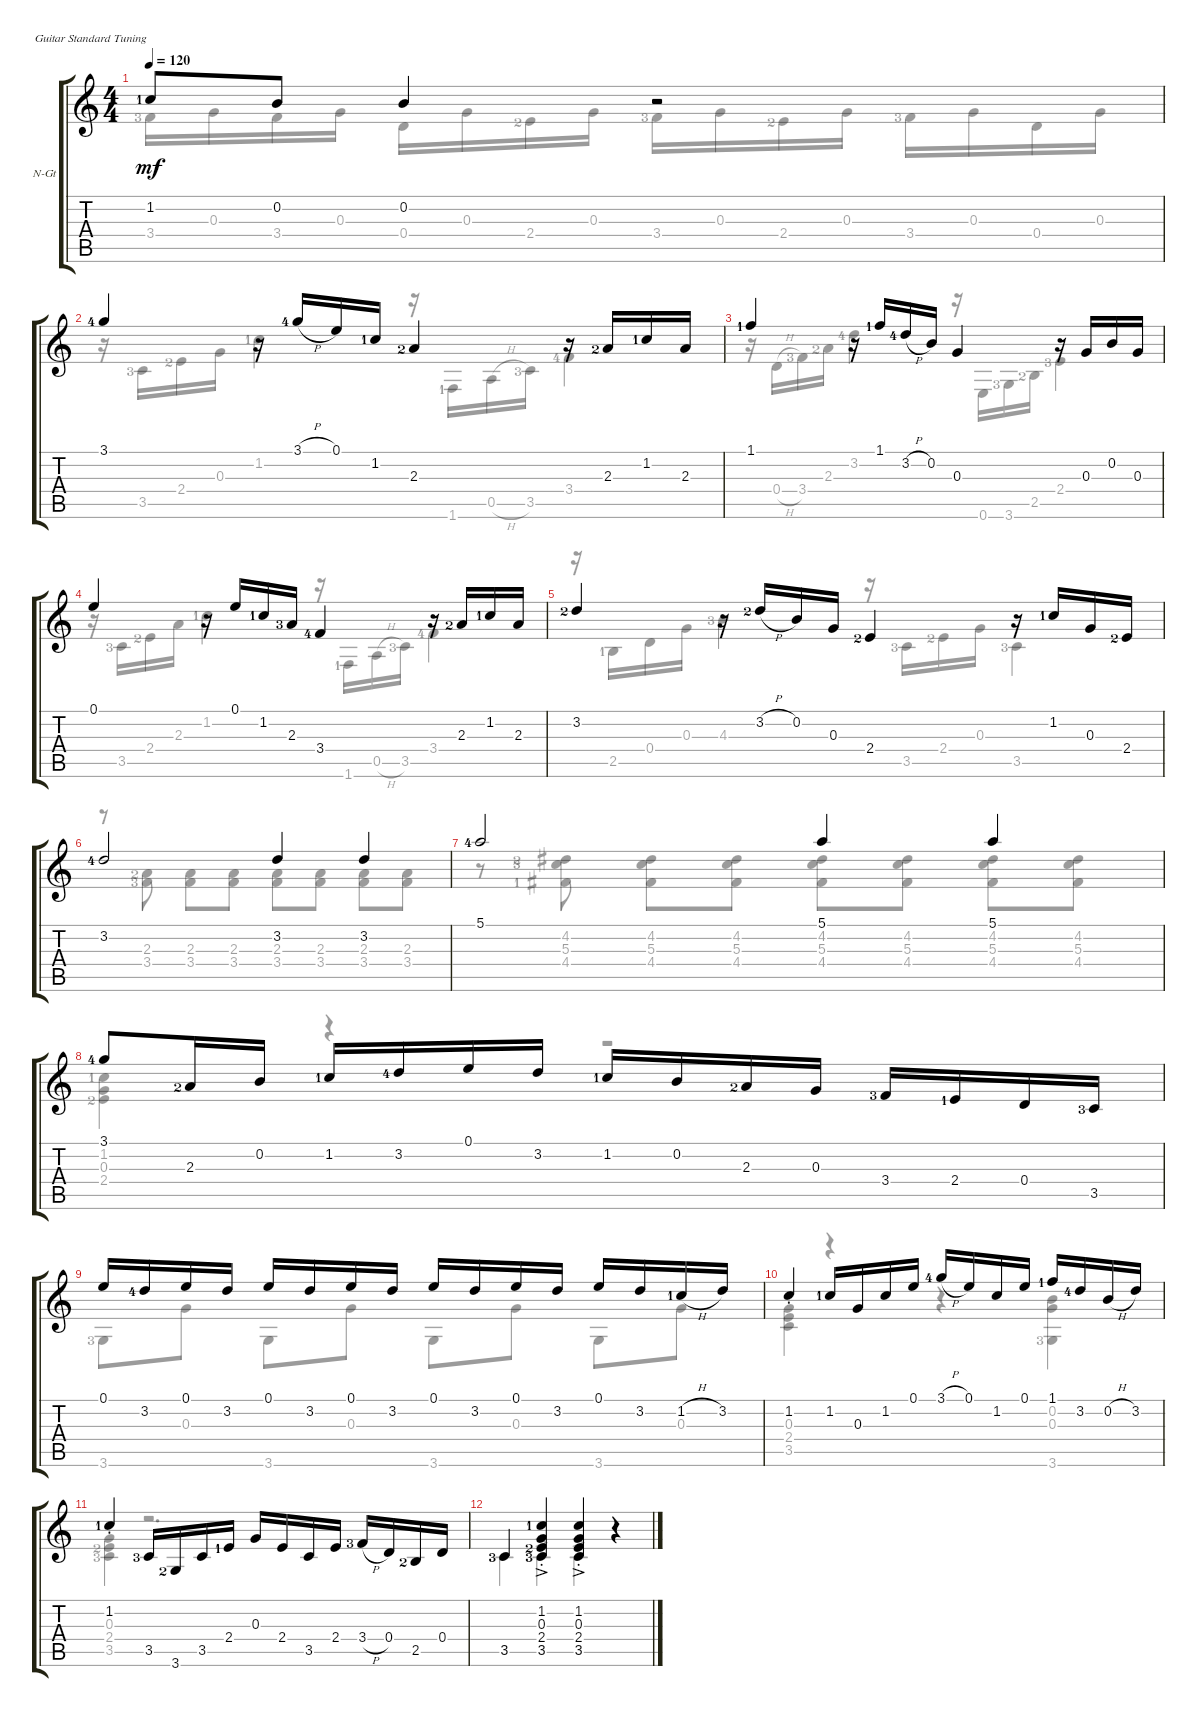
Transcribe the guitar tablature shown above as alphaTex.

\defaultSystemsLayout 4
\bracketExtendMode groupsimilarinstruments
\firstSystemTrackNameOrientation horizontal
\otherSystemsTrackNameOrientation horizontal
\track ("Nylon Guitar" "N-Gt") {instrument acousticguitarsteel}
\staff {score tabs}
\tuning (E4 B3 G3 D3 A2 E2)
\voice
\ts (4 4)
\tempo 120
\clef g2
\ks c
1.2{lf 2}.8{dy mf} 0.2.8 0.2.4 r.2 |
3.1{lf 5}.4 r.16 3.1{h lf 5}.16 0.1.16 1.2{lf 2}.16 2.3{lf 3}.4 r.16 2.3{lf 3}.16 1.2{lf 2}.16 2.3.16 |
1.1{lf 2}.4 r.16 1.1{lf 2}.16 3.2{h lf 5}.16 0.2.16 0.3.4 r.16 0.3.16 0.2.16 0.3.16 |
0.1.4 r.16 0.1.16 1.2{lf 2}.16 2.3{lf 4}.16 3.4{lf 5}.4 r.16 2.3{lf 3}.16 1.2{lf 2}.16 2.3.16 |
3.2{lf 3}.4 r.16 3.2{h lf 3}.16 0.2.16 0.3.16 2.4{lf 3}.4 r.16 1.2{lf 2}.16 0.3.16 2.4{lf 3}.16 |
3.2{lf 5}.2 3.2.4 3.2.4 |
5.1{lf 5}.2 5.1.4 5.1.4 |
3.1{lf 5}.8 2.3{lf 3}.16 0.2.16 1.2{lf 2}.16 3.2{lf 5}.16 0.1.16 3.2.16 1.2{lf 2}.16 0.2.16 2.3{lf 3}.16 0.3.16 3.4{lf 4}.16 2.4{lf 2}.16 0.4.16 3.5{lf 4}.16 |
0.1.16 3.2{lf 5}.16 0.1.16 3.2.16 0.1.16 3.2.16 0.1.16 3.2.16 0.1.16 3.2.16 0.1.16 3.2.16 0.1.16 3.2.16 1.2{h lf 2}.16 3.2.16 |
1.2{st}.4 1.2{lf 2}.16 0.3.16 1.2.16 0.1.16 3.1{h lf 5}.16 0.1.16 1.2.16 0.1.16 1.1{lf 2}.16 3.2{lf 5}.16 0.2{h}.16 3.2.16 |
1.2{st lf 2}.4 3.5{lf 4}.16 3.6{lf 3}.16 3.5.16 2.4{lf 2}.16 0.3.16 2.4.16 3.5.16 2.4.16 3.4{h lf 4}.16 0.4.16 2.5{lf 3}.16 0.4.16 |
3.5{lf 4}.4 (3.5{ac st lf 4} 2.4{ac st lf 3} 0.3{ac st} 1.2{ac st lf 2}).4 (1.2{ac st} 0.3{ac st} 2.4{ac st} 3.5{ac st}).4 r.4
\voice
\clef g2
\ottava regular
\simile none
\ks c
3.4{lf 4}.16{dy mf} 0.3.16 3.4.16 0.3.16 0.4.16 0.3.16 2.4{lf 3}.16 0.3.16 3.4{lf 4}.16 0.3.16 2.4{lf 3}.16 0.3.16 3.4{lf 4}.16 0.3.16 0.4.16 0.3.16 |
r.16 3.5{lf 4}.16 2.4{lf 3}.16 0.3.16 1.2{lf 2}.4 r.16 1.6{lf 2}.16 0.5{h}.16 3.5{lf 4}.16 3.4{lf 5}.4 |
r.16 0.4{h}.16 3.4{lf 4}.16 2.3{lf 3}.16 3.2{lf 5}.4 r.16 0.6.16 3.6{lf 4}.16 2.5{lf 3}.16 2.4{lf 4}.4 |
r.16 3.5{lf 4}.16 2.4{lf 3}.16 2.3.16 1.2{lf 2}.4 r.16 1.6{lf 2}.16 0.5{h}.16 3.5{lf 4}.16 3.4{lf 5}.4 |
r.16 2.5{lf 2}.16 0.4.16 0.3.16 4.3{lf 4}.4 r.16 3.5{lf 4}.16 2.4{lf 3}.16 0.3.16 3.5{lf 4}.4 |
r.8 (2.3{lf 3} 3.4{lf 4}).8 (2.3 3.4).8 (2.3 3.4).8 (2.3 3.4).8 (2.3 3.4).8 (2.3 3.4).8 (2.3 3.4).8 |
r.8 (4.2{lf 3} 5.3{lf 4} 4.4{lf 2}).8 (4.2 5.3 4.4).8 (4.2 5.3 4.4).8 (4.2 5.3 4.4).8 (4.2 5.3 4.4).8 (4.2 5.3 4.4).8 (4.2 5.3 4.4).8 |
(1.2{lf 2} 0.3 2.4{lf 3}).4 r.4 r.2 |
3.6{lf 4}.8 0.3.8 3.6.8 0.3.8 3.6.8 0.3.8 3.6.8 0.3.8 |
(0.3{st} 2.4{st} 3.5{st}).4 r.4 r.4 (3.6{lf 4} 0.2 0.3).4 |
(0.3{st} 2.4{st lf 3} 3.5{st lf 4}).4 r.2{d} |
3.5{lf 4}.4 3.5{ac st lf 4}.4 3.5{ac st}.4 r.4
